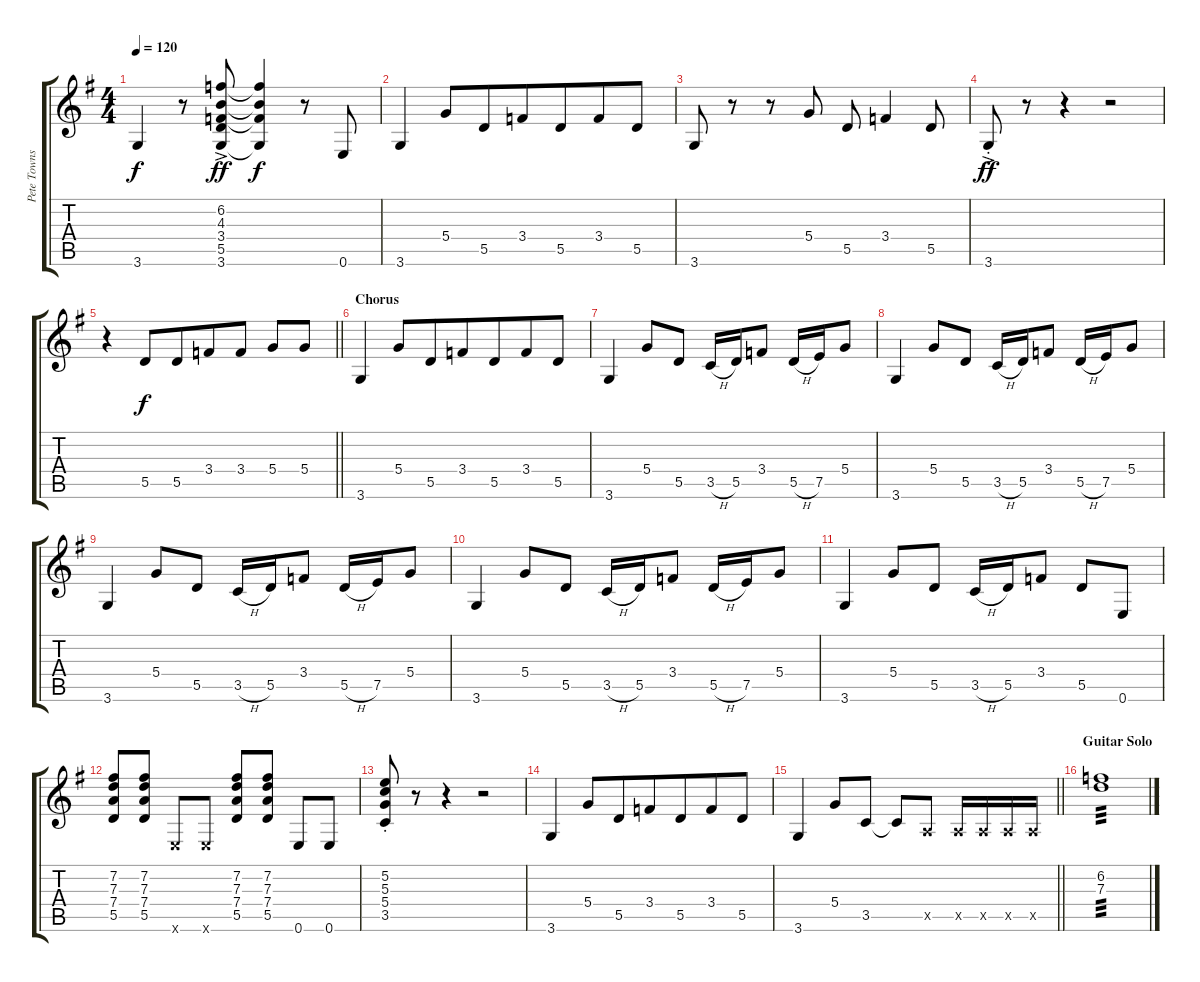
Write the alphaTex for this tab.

\track ("Pete Townshend" "Pete Towns") {instrument overdrivenguitar}
\staff {score tabs}
\tuning (E4 B3 G3 D3 A2 E2) {hide}
\ts (4 4)
\tempo 120
\clef g2
\ks g
3.6.4{dy f} r.8{beam merge} (6.2 4.3 3.4 5.5 3.6{ac}).8{dy ff} (6.2{t} 4.3{t} 3.4{t} 3.6{t}).4{dy f} r.8{beam merge} 0.6.8 |
3.6.4{beam merge} 5.4.8{beam merge} 5.5.8{beam merge} 3.4.8 5.5.8{beam merge} 3.4.8{beam merge} 5.5.8 |
3.6.8 r.8 r.8 5.4.8 5.5.8 3.4.4 5.5.8 |
3.6{ac st}.8{dy ff beam merge} r.8{beam merge} r.4 r.2 |
\barLineRight lightlight
r.4 5.5.8{dy f} 5.5.8{beam merge} 3.4.8 3.4.8 5.4.8 5.4.8 |
\section ("" "Chorus")
3.6.4{beam merge} 5.4.8{beam merge} 5.5.8{beam merge} 3.4.8 5.5.8{beam merge} 3.4.8{beam merge} 5.5.8 |
3.6.4 5.4.8 5.5.8 3.5{h}.16 5.5.16 3.4.8 5.5{h}.16 7.5.16 5.4.8 |
3.6.4 5.4.8 5.5.8 3.5{h}.16 5.5.16 3.4.8 5.5{h}.16 7.5.16 5.4.8 |
3.6.4 5.4.8 5.5.8 3.5{h}.16 5.5.16 3.4.8 5.5{h}.16 7.5.16 5.4.8 |
3.6.4 5.4.8 5.5.8 3.5{h}.16 5.5.16 3.4.8 5.5{h}.16 7.5.16 5.4.8 |
3.6.4{beam merge} 5.4.8 5.5.8 3.5{h}.16{beam merge} 5.5.16{beam merge} 3.4.8 5.5.8 0.6.8 |
(7.2 7.3 7.4 5.5).8{beam merge} (7.2 7.3 7.4 5.5).8 0.6{x}.8 0.6{x}.8 (7.2 7.3 7.4 5.5).8 (7.2 7.3 7.4 5.5).8 0.6.8{beam merge} 0.6.8 |
(5.2 5.3 5.4 3.5{st}).8 r.8 r.4{beam merge} r.2 |
3.6.4{beam merge} 5.4.8{beam merge} 5.5.8{beam merge} 3.4.8 5.5.8{beam merge} 3.4.8{beam merge} 5.5.8 |
\barLineRight lightlight
3.6.4{beam merge} 5.4.8{beam merge} 3.5.8 3.5{t}.8 0.5{x}.8 0.5{x}.16 0.5{x}.16 0.5{x}.16 0.5{x}.16 |
\section ("" "Guitar Solo")
(6.2 7.3).1{tp 3}
